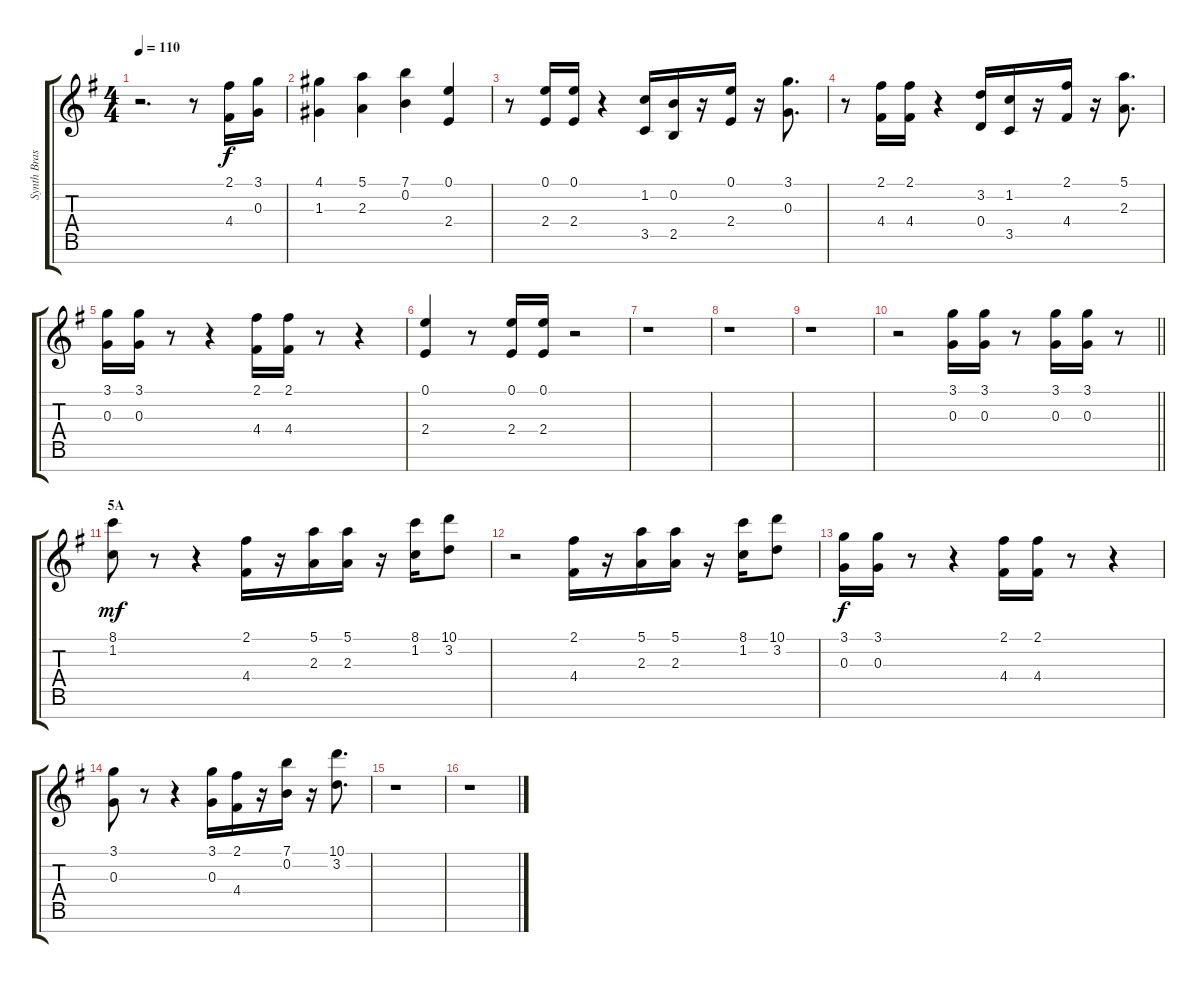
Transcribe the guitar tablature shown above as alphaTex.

\track ("Synth Brass" "Synth Bras") {instrument brasssection}
\staff {score tabs}
\tuning (E5 B4 G4 D4 A3 E3 B2) {hide}
\ts (4 4)
\tempo 110
\clef g2
\ks g
r.2{d dy mf} r.8 (2.1 4.4).16{dy f} (3.1 0.3).16 |
(4.1 1.3).4 (5.1 2.3).4 (7.1 0.2).4 (0.1 2.4).4 |
r.8 (0.1 2.4).16 (0.1 2.4).16 r.4 (1.2 3.5).16 (0.2 2.5).16 r.16 (0.1 2.4).16 r.16 (3.1 0.3).8{d} |
r.8 (2.1 4.4).16 (2.1 4.4).16 r.4 (3.2 0.4).16 (1.2 3.5).16 r.16 (2.1 4.4).16 r.16 (5.1 2.3).8{d} |
(3.1 0.3).16 (3.1 0.3).16 r.8 r.4 (2.1 4.4).16 (2.1 4.4).16 r.8 r.4 |
(0.1 2.4).4 r.8 (0.1 2.4).16 (0.1 2.4).16 r.2 |
r.1 |
r.1 |
r.1 |
\barLineRight lightlight
r.2 (3.1 0.3).16 (3.1 0.3).16 r.8 (3.1 0.3).16 (3.1 0.3).16 r.8 |
\section ("" "5A")
(8.1 1.2).8{dy mf} r.8 r.4 (2.1 4.4).16 r.16 (5.1 2.3).16 (5.1 2.3).16 r.16 (8.1 1.2).16 (10.1 3.2).8 |
r.2 (2.1 4.4).16 r.16 (5.1 2.3).16 (5.1 2.3).16 r.16 (8.1 1.2).16 (10.1 3.2).8 |
(3.1 0.3).16{dy f} (3.1 0.3).16 r.8 r.4 (2.1 4.4).16 (2.1 4.4).16 r.8 r.4 |
(3.1 0.3).8 r.8 r.4 (3.1 0.3).16 (2.1 4.4).16 r.16 (7.1 0.2).16 r.16 (10.1 3.2).8{d} |
r.1 |
r.1
